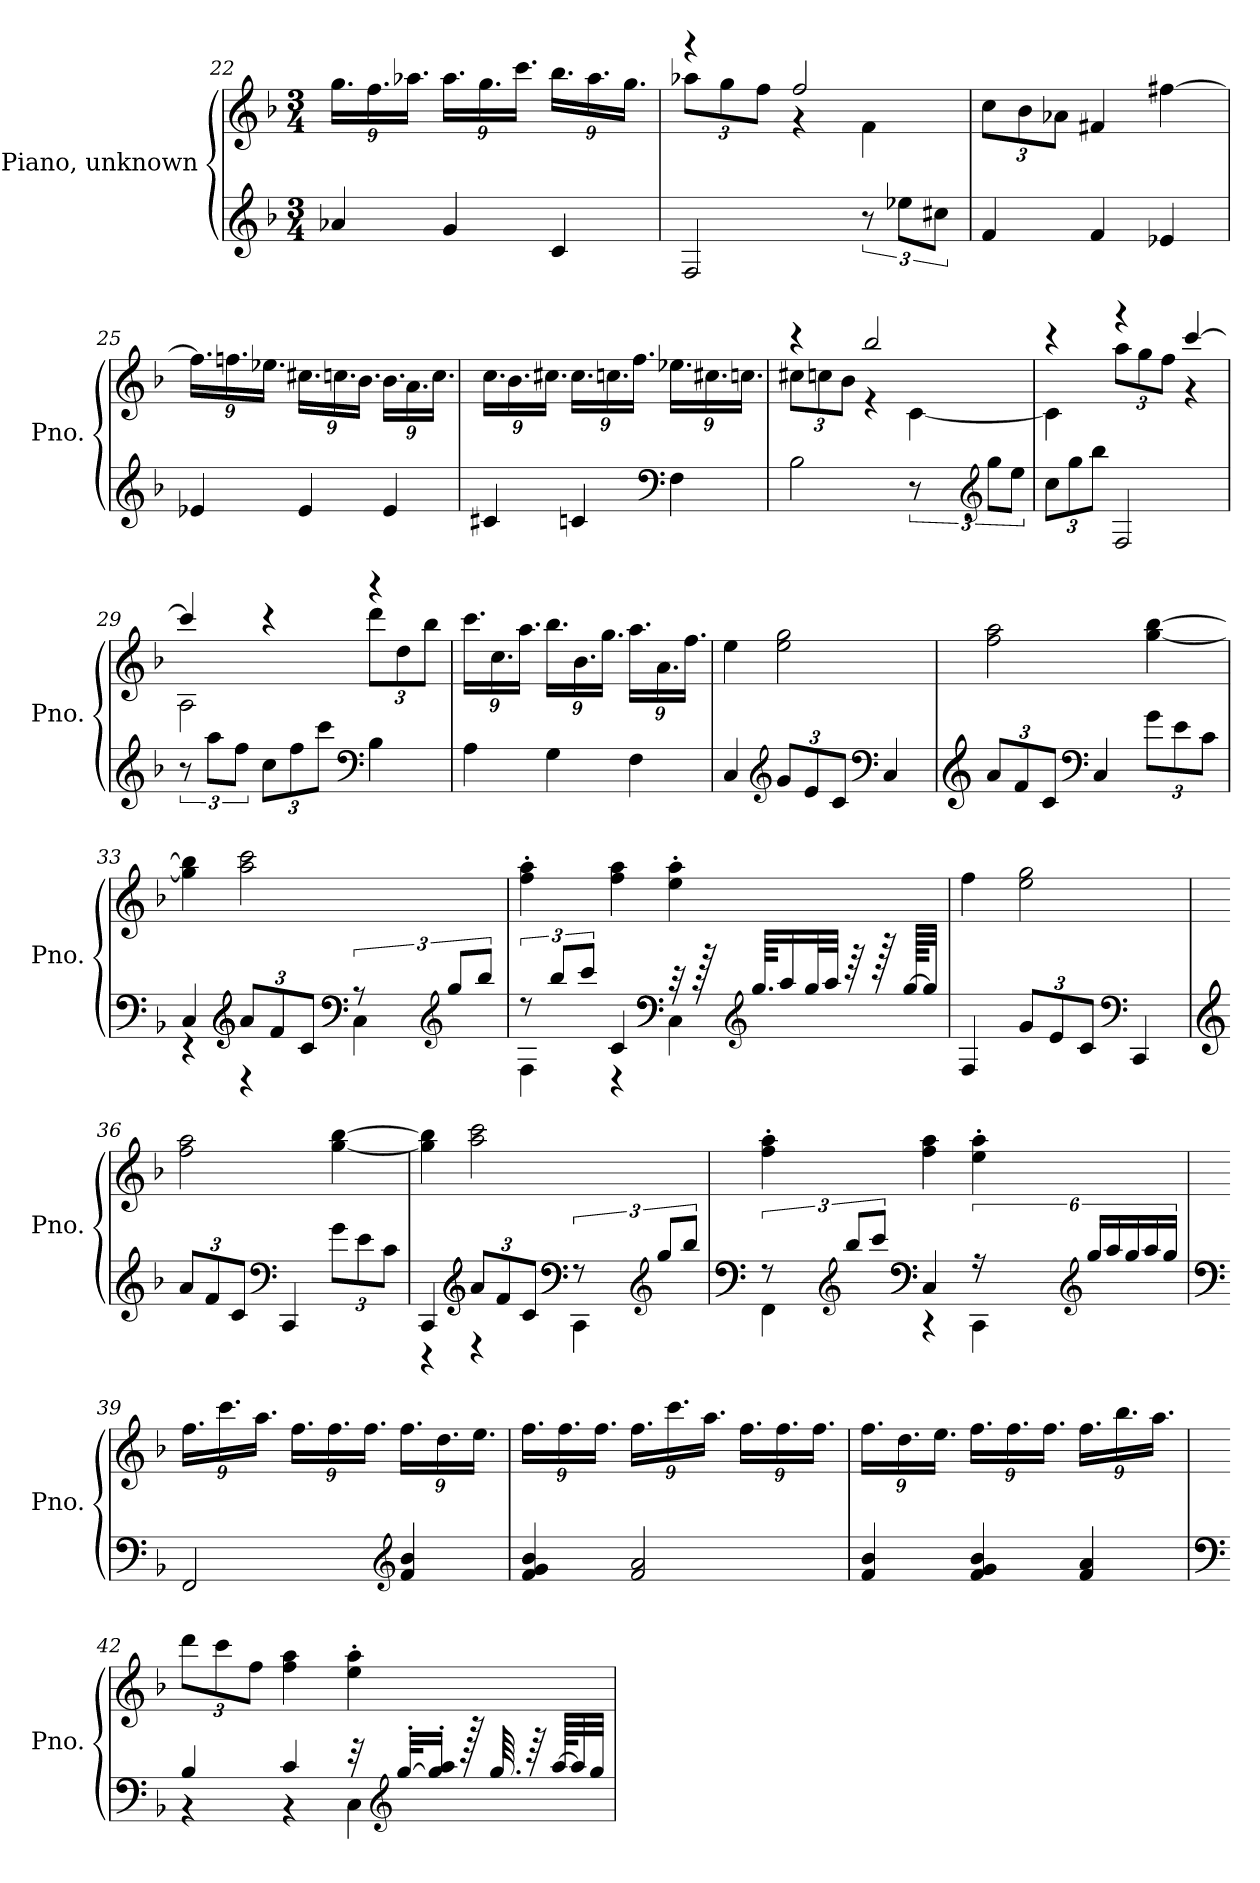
**kern	**kern
*part1	*part1
*staff2	*staff1
*I"Piano, unknown	*
*I'Pno.	*
!!LO:LB:g=z
*clefG2	*clefG2
*k[b-]	*k[b-]
*M3/4	*M3/4
*	*Xbrackettup
=22	=22
4a-X/	18.gg\LL
.	18.ff\
.	18.aa-X\JJ
4g/	18.aa-\LL
.	18.gg\
.	18.ccc\JJ
4c/	18.bb-\LL
.	18.aa-\
.	18.gg\JJ
=23	=23
*	*^
2F/	4r	12aa-X\L
.	.	12gg\
.	.	12ff\J
.	2ff/	4r
12r	.	4f\
12ee-X\L	.	.
12cc#X\J	.	.
*	*v	*v
=24	=24
4f/	12cc\L
.	12b-\
.	12a-X\J
4f/	4f#X/
4e-X/	[4ff#X\
!!LO:PB:g=z
=25	=25
4e-X/	18.ff#\LL]
.	18.ffn\
.	18.ee-X\JJ
4e-/	18.cc#X\LL
.	18.ccn\
.	18.b-\JJ
4e-/	18.b-\LL
.	18.a\
.	18.cc\JJ
=26	=26
4c#X/	18.cc\LL
.	18.b-\
.	18.cc#X\JJ
4cn/	18.cc#\LL
.	18.ccn\
.	18.ff\JJ
*clefF4	*
4F\	18.ee-X\LL
.	18.cc#X\
.	18.ccn\JJ
=27	=27
*	*^
2B-\	4r	12cc#X\L
.	.	12ccn\
.	.	12b-\J
.	2bb-/	4r
12r	.	[4c\
*clefG2	*	*
12gg\L	.	.
12ee\J	.	.
!!LO:LB:g=z	!!
=28	=28	=28
*Xbrackettup	*	*
12cc\L	4r	4c\]
12gg\	.	.
12bb-\J	.	.
2F/	4r	12aa\L
.	.	12gg\
.	.	12ff\J
.	[4ccc/	4r
=29	=29	=29
*brackettup	*	*
12r	4ccc/]	2A\
12aa\L	.	.
12ff\J	.	.
*Xbrackettup	*	*
12cc\L	4r	.
12ff\	.	.
12ccc\J	.	.
*clefF4	*	*
4B-\	4r	12ddd\L
.	.	12dd\
.	.	12bb-\J
*	*v	*v
=30	=30
4A\	18.ccc\LL
.	18.cc\
.	18.aa\JJ
4G\	18.bb-\LL
.	18.b-\
.	18.gg\JJ
4F\	18.aa\LL
.	18.a\
.	18.ff\JJ
=31	=31
4C/	4ee\
*clefG2	*
12g/L	2ee\ 2gg\
12e/	.
12c/J	.
*clefF4	*
4C/	.
!!LO:LB:g=z
=32	=32
*clefG2	*
12a/L	2ff\ 2aa\
12f/	.
12c/J	.
*clefF4	*
4C/	.
12g\L	[4gg\ [4bb-\
12e\	.
12c\J	.
=33	=33
*^	*
4C/	4r	4gg\] 4bb-\]
*clefG2	*	*
12a/L	4r	2aa\ 2ccc\
12f/	.	.
12c/J	.	.
*clefF4	*	*
*brackettup	*	*
12r	4C\	.
*clefG2	*	*
12gg/L	.	.
12bb-/J	.	.
=34	=34	=34
12r	4F\	4ff\' 4aa\'
12bb-/L	.	.
12ccc/J	.	.
4c/	4r	4ff\ 4aa\
*clefF4	*	*
32r	4C\	4ee\' 4aa\'
128r	.	.
*clefG2	*	*
64.gg/KKLL	.	.
16aa/	.	.
32gg/L	.	.
32aa/JJJ	.	.
64r	.	.
128r	.	.
[128gg/KKLLL	.	.
32gg/JJJ]	.	.
*v	*v	*
!!LO:LB:g=z
=35	=35
4F/	4ff\
*Xbrackettup	*
12g/L	2ee\ 2gg\
12e/	.
12c/J	.
*clefF4	*
4CC/	.
=36	=36
*clefG2	*
12a/L	2ff\ 2aa\
12f/	.
12c/J	.
*clefF4	*
4CC/	.
12g\L	[4gg\ [4bb-\
12e\	.
12c\J	.
=37	=37
*^	*
4CC/	4r	4gg\] 4bb-\]
*clefG2	*	*
12a/L	4r	2aa\ 2ccc\
12f/	.	.
12c/J	.	.
*clefF4	*	*
*brackettup	*	*
12r	4CC\	.
*clefG2	*	*
12gg/L	.	.
12bb-/J	.	.
!!LO:LB:g=z
=38	=38	=38
*clefF4	*	*
12r	4FF\	4ff\' 4aa\'
*clefG2	*	*
12bb-/L	.	.
12ccc/J	.	.
*clefF4	*	*
4C/	4r	4ff\ 4aa\
24r	4CC\	4ee\' 4aa\'
*clefG2	*	*
24gg/LL	.	.
24aa/	.	.
24gg/	.	.
24aa/	.	.
24gg/JJ	.	.
*v	*v	*
=39	=39
*clefF4	*
2FF/	18.ff\LL
.	18.ccc\
.	18.aa\JJ
.	18.ff\LL
.	18.ff\
.	18.ff\JJ
*clefG2	*
4f/ 4b-/	18.ff\LL
.	18.dd\
.	18.ee\JJ
!!LO:LB:g=z
=40	=40
4f/ 4g/ 4b-/	18.ff\LL
.	18.ff\
.	18.ff\JJ
2f/ 2a/	18.ff\LL
.	18.ccc\
.	18.aa\JJ
.	18.ff\LL
.	18.ff\
.	18.ff\JJ
=41	=41
4f/ 4b-/	18.ff\LL
.	18.dd\
.	18.ee\JJ
4f/ 4g/ 4b-/	18.ff\LL
.	18.ff\
.	18.ff\JJ
4f/ 4a/	18.ff\LL
.	18.bb-\
.	18.aa\JJ
!!LO:PB:g=z
=42	=42
*clefF4	*
*^	*
4B-/	4r	12ddd\L
.	.	12ccc\
.	.	12ff\J
4c/	4r	4ff\ 4aa\
32r	4C\	4ee\' 4aa\'
*clefG2	*	*
[32gg'/KLL	.	.
16gg/]' 16aa/'JJ	.	.
128r	.	.
64.gg/	.	.
64r	.	.
[64aa/KLLL	.	.
32aa/]	.	.
32gg/JJJ	.	.
*v	*v	*
=	=
*-	*-
